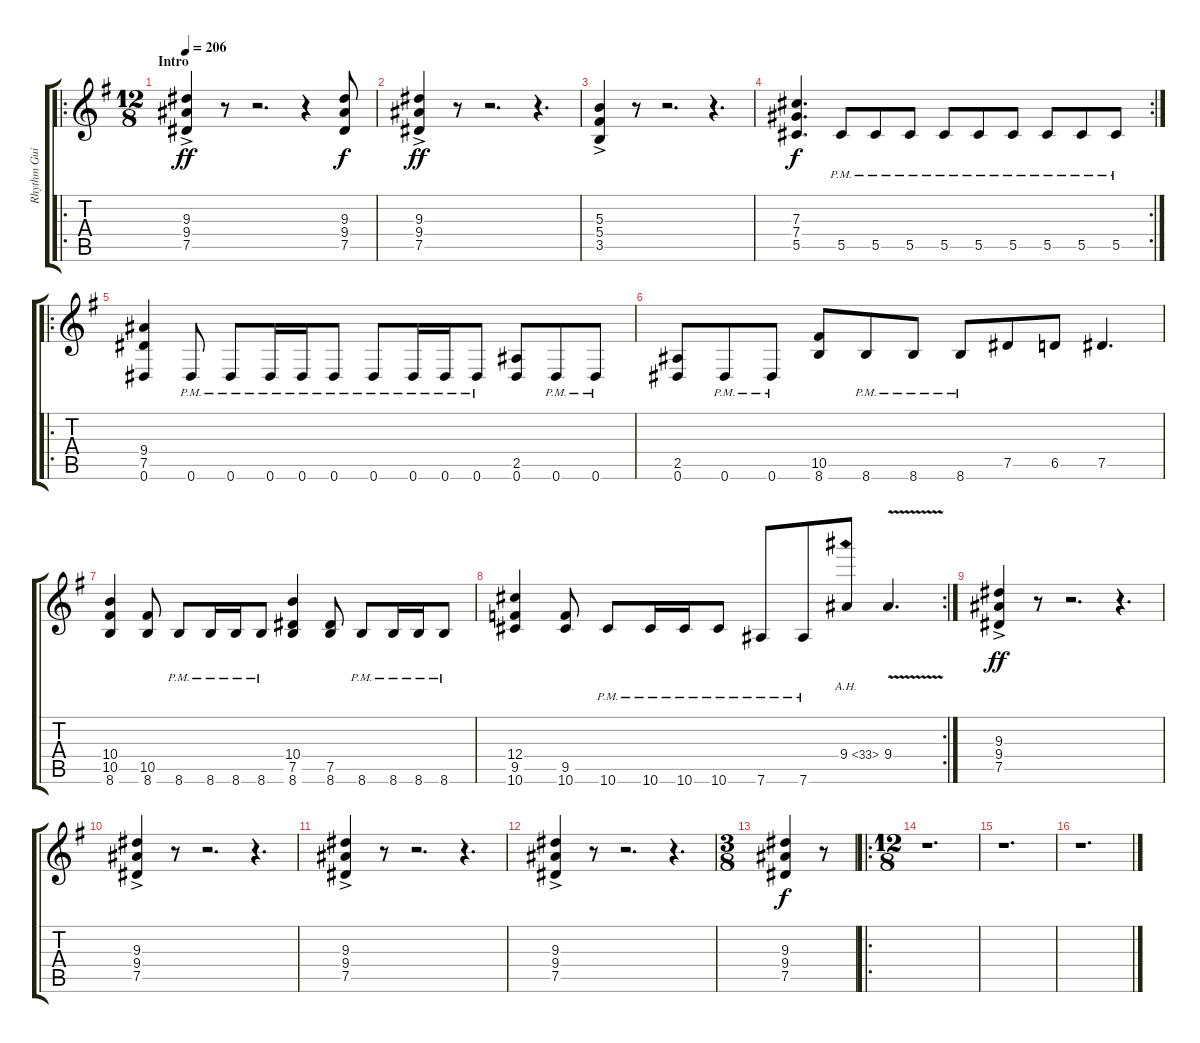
\track ("Rhythm Guitar " "Rhythm Gui") {instrument distortionguitar}
\staff {score tabs}
\tuning (Eb4 Bb3 Gb3 Db3 Ab2 Eb2) {hide}
\ro
\ts (12 8)
\section ("" "Intro")
\tempo 206
\clef g2
\ks g
(9.3{ac} 9.4{ac} 7.5{ac}).4{dy ff instrument distortionguitar} r.8 r.2{d} r.4 (9.3 9.4 7.5).8{dy f} |
(9.3{ac} 9.4{ac} 7.5{ac}).4{dy ff} r.8 r.2{d} r.4{d} |
(5.3{ac} 5.4{ac} 3.5{ac}).4 r.8 r.2{d} r.4{d} |
\rc 2
(7.3 7.4 5.5).4{d dy f} 5.5{pm}.8 5.5{pm}.8 5.5{pm}.8 5.5{pm}.8 5.5{pm}.8 5.5{pm}.8 5.5{pm}.8 5.5{pm}.8 5.5{pm}.8 |
\ro
(9.4 7.5 0.6).4 0.6{pm}.8 0.6{pm}.8 0.6{pm}.16 0.6{pm}.16 0.6{pm}.8 0.6{pm}.8 0.6{pm}.16 0.6{pm}.16 0.6{pm}.8 (2.5 0.6).8 0.6{pm}.8 0.6{pm}.8 |
(2.5 0.6).8 0.6{pm}.8 0.6{pm}.8 (10.5 8.6).8 8.6{pm}.8 8.6{pm}.8 8.6{pm}.8 7.5.8 6.5.8 7.5.4{d} |
(10.4 10.5 8.6).4 (10.5 8.6).8 8.6{pm}.8 8.6{pm}.16 8.6{pm}.16 8.6{pm}.8 (10.4 7.5 8.6).4 (7.5 8.6).8 8.6{pm}.8 8.6{pm}.16 8.6{pm}.16 8.6{pm}.8 |
\rc 2
(12.4 9.5 10.6).4 (9.5 10.6).8 10.6{pm}.8 10.6{pm}.16 10.6{pm}.16 10.6{pm}.8 7.6{pm}.8 7.6{pm}.8 9.4{ah 24}.8 9.4{v}.4{d} |
(9.3{ac} 9.4{ac} 7.5{ac}).4{dy ff} r.8 r.2{d} r.4{d} |
(9.3{ac} 9.4{ac} 7.5{ac}).4 r.8 r.2{d} r.4{d} |
(9.3{ac} 9.4{ac} 7.5{ac}).4 r.8 r.2{d} r.4{d} |
(9.3{ac} 9.4{ac} 7.5{ac}).4 r.8 r.2{d} r.4{d} |
\ts (3 8)
(9.3 9.4 7.5).4{dy f} r.8 |
\ro
\ts (12 8)
r.1{d} |
r.1{d} |
r.1{d}
